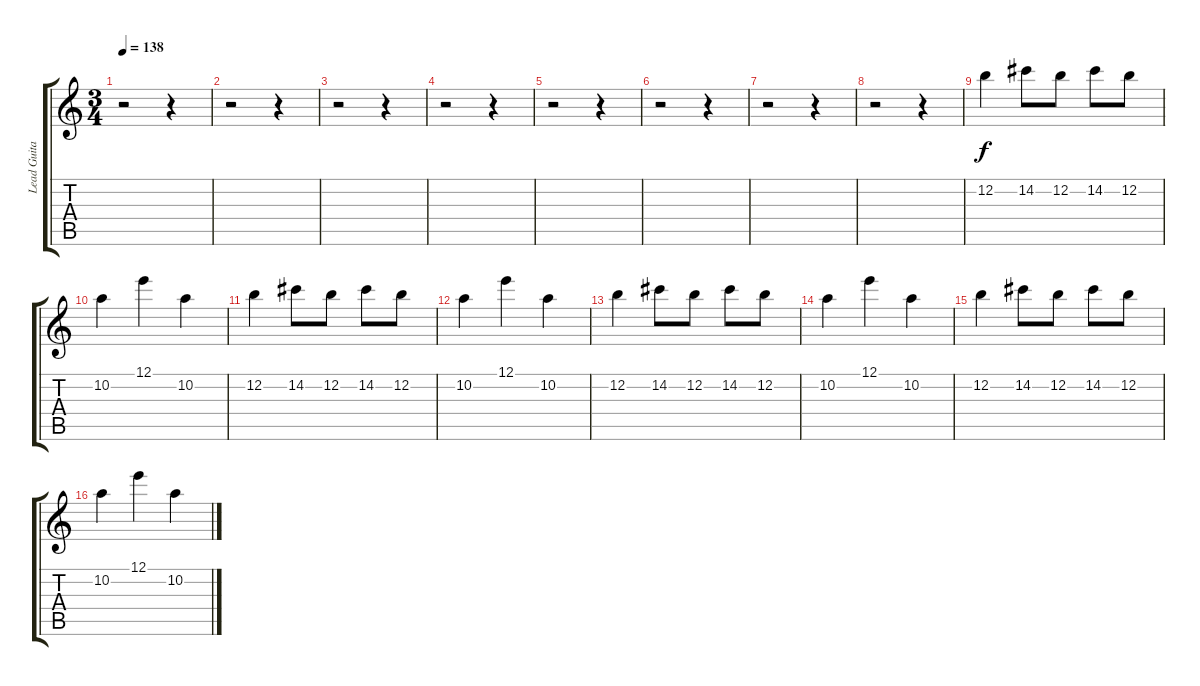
\track ("Lead Guitar" "Lead Guita") {instrument distortionguitar}
\staff {score tabs}
\tuning (E4 B3 G3 D3 A2 E2) {hide}
\ts (3 4)
\tempo 138
\clef g2
\ks c
r.2{dy f instrument distortionguitar} r.4 |
r.2 r.4 |
r.2 r.4 |
r.2 r.4 |
r.2 r.4 |
r.2 r.4 |
r.2 r.4 |
r.2 r.4 |
12.2.4 14.2.8 12.2.8 14.2.8 12.2.8 |
10.2.4 12.1.4 10.2.4 |
12.2.4 14.2.8 12.2.8 14.2.8 12.2.8 |
10.2.4 12.1.4 10.2.4 |
12.2.4 14.2.8 12.2.8 14.2.8 12.2.8 |
10.2.4 12.1.4 10.2.4 |
12.2.4 14.2.8 12.2.8 14.2.8 12.2.8 |
10.2.4 12.1.4 10.2.4
